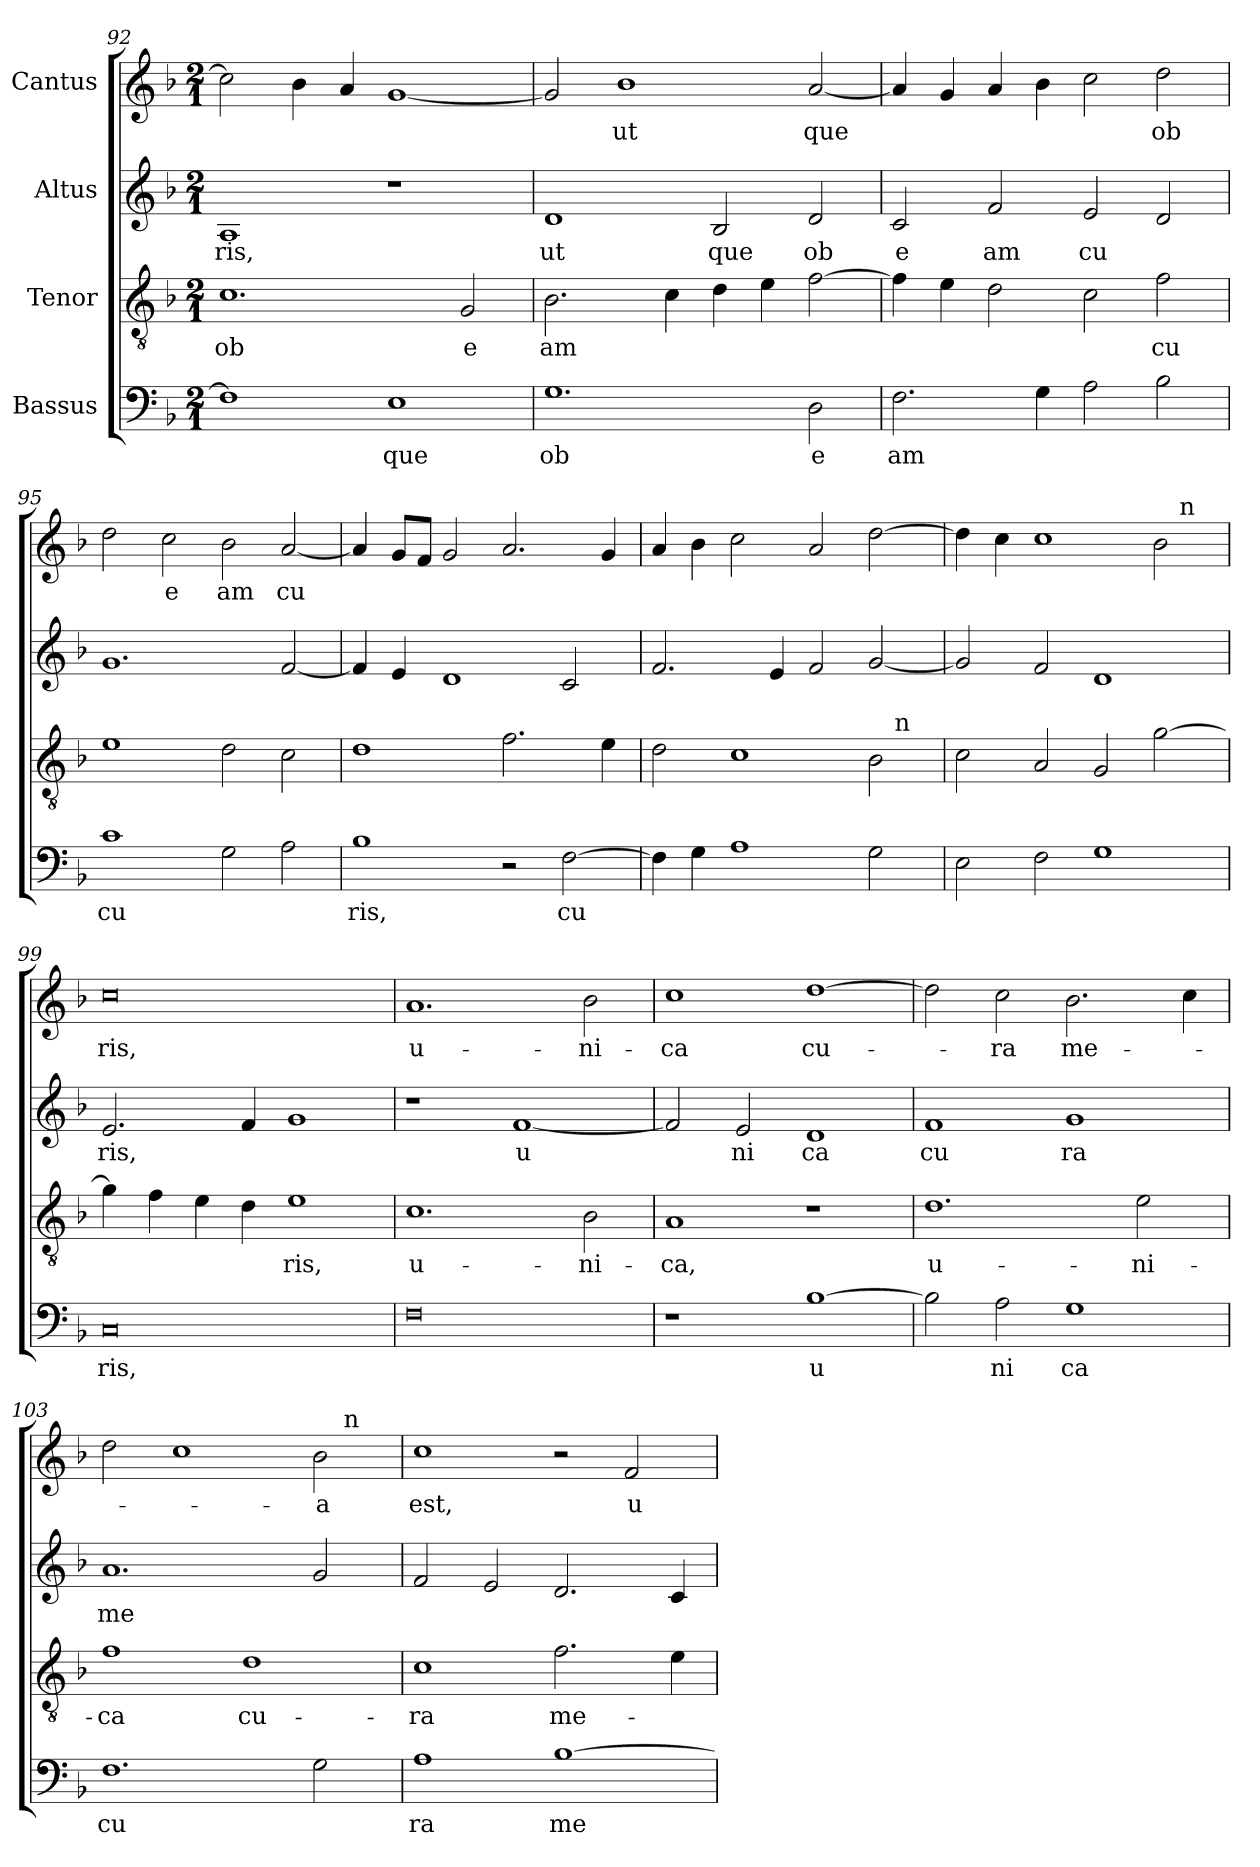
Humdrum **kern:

**kern	**text	**kern	**text	**kern	**text	**kern	**text
*part4	*part4	*part3	*part3	*part2	*part2	*part1	*part1
*staff4	*staff4	*staff3	*staff3	*staff2	*staff2	*staff1	*staff1
*I"Bassus	*	*I"Tenor	*	*I"Altus	*	*I"Cantus	*
*clefF4	*	*clefGv2	*	*clefG2	*	*clefG2	*
*k[b-]	*	*k[b-]	*	*k[b-]	*	*k[b-]	*
*M2/1	*	*M2/1	*	*M2/1	*	*M2/1	*
=92	=92	=92	=92	=92	=92	=92	=92
1F]	.	1.c	ob	1A	ris,	2cc\]	.
.	.	.	.	.	.	4b-\	.
.	.	.	.	.	.	4a/	.
1E	que	.	.	1r	.	[1g	.
.	.	2G/	e	.	.	.	.
=93	=93	=93	=93	=93	=93	=93	=93
1.G	ob	2.B-\	am	1d	ut	2g/]	.
.	.	.	.	.	.	1b-	ut
.	.	4c\	.	.	.	.	.
.	.	4d\	.	2B-/	que	.	.
.	.	4e\	.	.	.	.	.
2D\	e	[2f\	.	2d/	ob	[2a/	que
=94	=94	=94	=94	=94	=94	=94	=94
2.F\	am	4f\]	.	2c/	e	4a/]	.
.	.	4e\	.	.	.	4g/	.
.	.	2d\	.	2f/	am	4a/	.
4G\	.	.	.	.	.	4b-\	.
2A\	.	2c\	.	2e/	cu	2cc\	.
2B-\	.	2f\	cu	2d/	.	2dd\	ob
=95	=95	=95	=95	=95	=95	=95	=95
1c	cu	1e	.	1.g	.	2dd\	.
.	.	.	.	.	.	2cc\	e
2G\	.	2d\	.	.	.	2b-\	am
2A\	.	2c\	.	[2f/	.	[2a/	cu
=96	=96	=96	=96	=96	=96	=96	=96
1B-	ris,	1d	.	4f/]	.	4a/]	.
.	.	.	.	4e/	.	8g/L	.
.	.	.	.	.	.	8f/J	.
.	.	.	.	1d	.	2g/	.
2r	.	2.f\	.	.	.	2.a/	.
[2F\	cu	.	.	2c/	.	.	.
.	.	4e\	.	.	.	4g/	.
=97	=97	=97	=97	=97	=97	=97	=97
*	*	*^	*	*	*	*	*
4F\]	.	2d\	1ryy	.	2.f/	.	4a/	.
4G\	.	.	.	.	.	.	4b-\	.
1A	.	1c	.	.	.	.	2cc\	.
.	.	.	.	.	4e/	.	.	.
.	.	.	2ryy	.	2f/	.	2a/	.
2G\	.	2B-\	8ryy	.	[2g/	.	[2dd\	.
!	!	!	!LO:TX:a:t=n	!	!	!	!	!
.	.	.	4.ryy	.	.	.	.	.
*	*	*v	*v	*	*	*	*	*
=98	=98	=98	=98	=98	=98	=98	=98
*	*	*	*	*	*	*^	*
2E\	.	2c\	.	2g/]	.	4dd\]	1ryy	.
.	.	.	.	.	.	4cc\	.	.
2F\	.	2A/	.	2f/	.	1cc	.	.
1G	.	2G/	.	1d	.	.	2ryy	.
.	.	[2g\	.	.	.	2b-\	8ryy	.
!	!	!	!	!	!	!	!LO:TX:a:t=n	!
.	.	.	.	.	.	.	4.ryy	.
*	*	*	*	*	*	*v	*v	*
=99	=99	=99	=99	=99	=99	=99	=99
0C	ris,	4g\]	.	2.e/	ris,	0cc	ris,
.	.	4f\	.	.	.	.	.
.	.	4e\	.	.	.	.	.
.	.	4d\	.	4f/	.	.	.
.	.	1e	ris,	1g	.	.	.
=100	=100	=100	=100	=100	=100	=100	=100
0F	.	1.c	u-	1r	.	1.a	u-
.	.	.	.	[1f	u	.	.
.	.	2B-\	-ni-	.	.	2b-\	-ni-
=101	=101	=101	=101	=101	=101	=101	=101
1r	.	1A	-ca,	2f/]	.	1cc	-ca
.	.	.	.	2e/	ni	.	.
[1B-	u	1r	.	1d	ca	[1dd	cu-
=102	=102	=102	=102	=102	=102	=102	=102
2B-\]	.	1.d	u-	1f	cu	2dd\]	.
2A\	ni	.	.	.	.	2cc\	-ra
1G	ca	.	.	1g	ra	2.b-\	me-
.	.	2e\	-ni-	.	.	.	.
.	.	.	.	.	.	4cc\	.
=103	=103	=103	=103	=103	=103	=103	=103
*	*	*	*	*	*	*^	*
1.F	cu	1f	-ca	1.a	me	2dd\	1ryy	.
.	.	.	.	.	.	1cc	.	.
.	.	1d	cu-	.	.	.	2ryy	.
2G\	.	.	.	2g/	.	2b-\	8ryy	-a
!	!	!	!	!	!	!	!LO:TX:a:t=n	!
.	.	.	.	.	.	.	4.ryy	.
*	*	*	*	*	*	*v	*v	*
=104	=104	=104	=104	=104	=104	=104	=104
1A	ra	1c	-ra	2f/	.	1cc	est,
.	.	.	.	2e/	.	.	.
[1B-	me	2.f\	me-	2.d/	.	2r	.
.	.	.	.	.	.	2f/	u-
.	.	4e\	.	4c/	.	.	.
=	=	=	=	=	=	=	=
*-	*-	*-	*-	*-	*-	*-	*-
